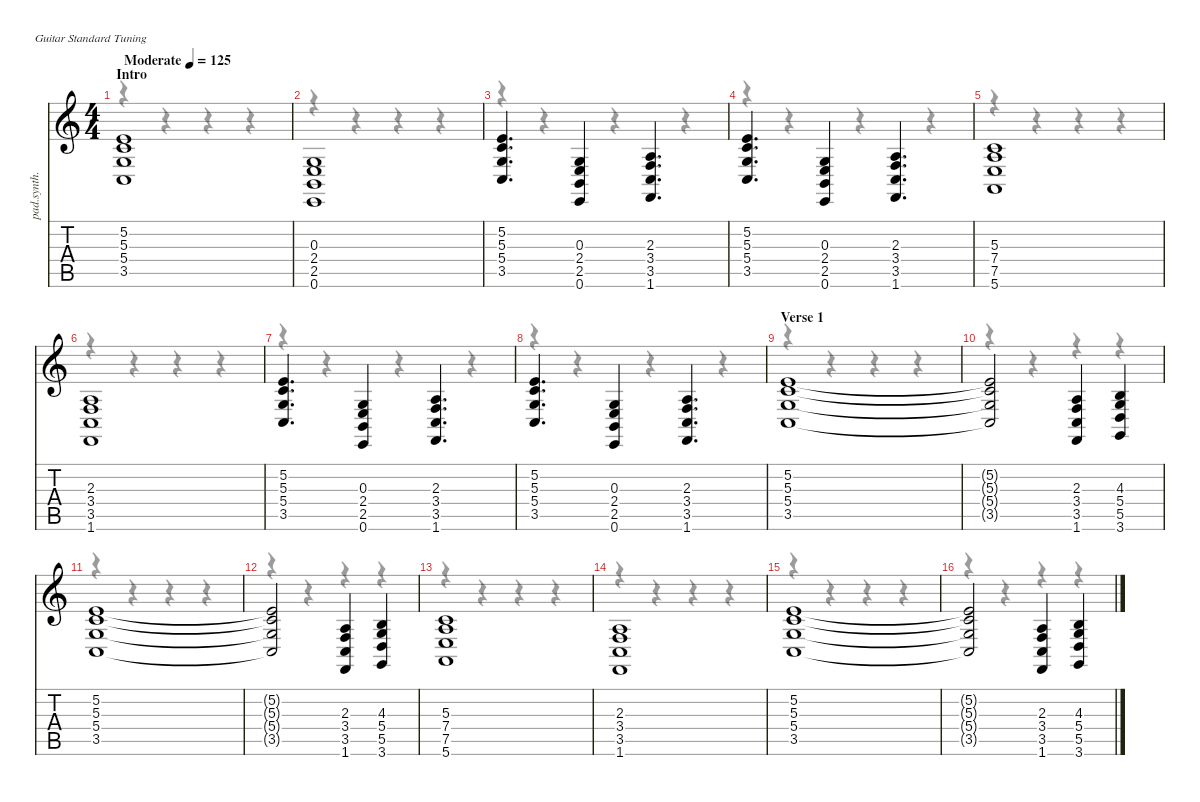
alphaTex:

\defaultSystemsLayout 4
\hideDynamics
\bracketExtendMode nobrackets
\otherSystemsTrackNameOrientation horizontal
\track ("Pad" "pad.synth.") {instrument pad3polysynth}
\staff {score tabs}
\tuning (E4 B3 G3 D3 A2 E2)
\voice
\ts (4 4)
\beaming (8 2 2 2 2)
\section ("" "Intro")
\tempo (125 "Moderate")
\clef g2
\ks c
(5.2 5.3 5.4 3.5).1{dy f instrument pad3polysynth} |
(0.3 2.4 2.5 0.6).1 |
(5.2 5.3 5.4 3.5).4{d} (0.3 2.4 2.5 0.6).4 (2.3 3.4 3.5 1.6).4{d} |
(5.2 5.3 5.4 3.5).4{d} (0.3 2.4 2.5 0.6).4 (2.3 3.4 3.5 1.6).4{d} |
(5.3 7.4 7.5 5.6).1 |
(2.3 3.4 3.5 1.6).1 |
(5.2 5.3 5.4 3.5).4{d} (0.3 2.4 2.5 0.6).4 (2.3 3.4 3.5 1.6).4{d} |
(5.2 5.3 5.4 3.5).4{d} (0.3 2.4 2.5 0.6).4 (2.3 3.4 3.5 1.6).4{d} |
\section ("" "Verse 1")
(5.2 5.3 5.4 3.5).1 |
(5.2{t} 5.3{t} 5.4{t} 3.5{t}).2 (2.3 3.4 3.5 1.6).4 (4.3 5.4 5.5 3.6).4 |
(5.2 5.3 5.4 3.5).1 |
(5.2{t} 5.3{t} 5.4{t} 3.5{t}).2 (2.3 3.4 3.5 1.6).4 (4.3 5.4 5.5 3.6).4 |
(5.3 7.4 7.5 5.6).1 |
(2.3 3.4 3.5 1.6).1 |
(5.2 5.3 5.4 3.5).1 |
(5.2{t} 5.3{t} 5.4{t} 3.5{t}).2 (2.3 3.4 3.5 1.6).4 (4.3 5.4 5.5 3.6).4
\voice
\clef g2
\ottava regular
\simile none
\ks c
r.4{dy mf} r.4 r.4 r.4 |
r.4 r.4 r.4 r.4 |
r.4 r.4 r.4 r.4 |
r.4 r.4 r.4 r.4 |
r.4 r.4 r.4 r.4 |
r.4 r.4 r.4 r.4 |
r.4 r.4 r.4 r.4 |
r.4 r.4 r.4 r.4 |
r.4 r.4 r.4 r.4 |
r.4 r.4 r.4 r.4 |
r.4 r.4 r.4 r.4 |
r.4 r.4 r.4 r.4 |
r.4 r.4 r.4 r.4 |
r.4 r.4 r.4 r.4 |
r.4 r.4 r.4 r.4 |
r.4 r.4 r.4 r.4
